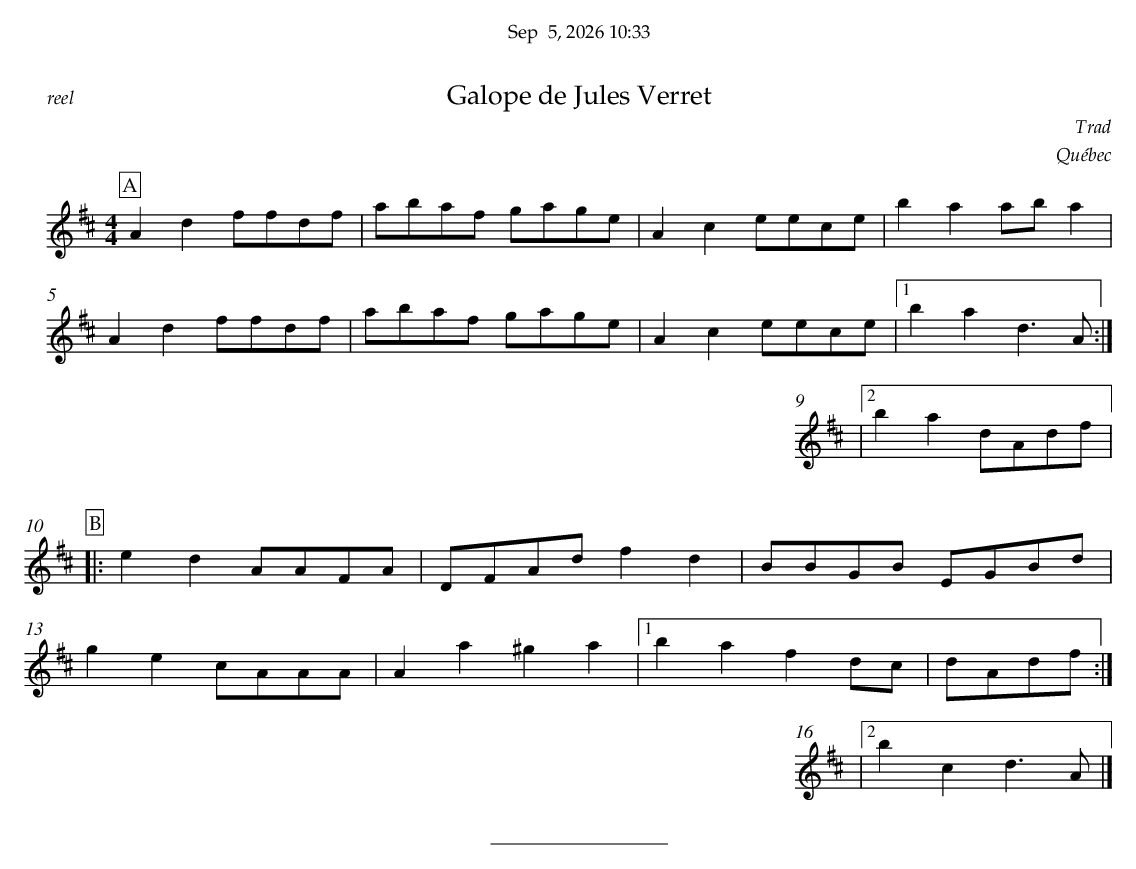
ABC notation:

X:1
T:Galope de Jules Verret
C:Trad
O:Québec
M:4/4
L:1/8
K:Dmaj
P:A
A2d2 ffdf | abaf gage | A2c2 eece | b2a2 aba2 |
A2d2 ffdf | abaf gage | A2c2 eece |1 b2a2 d3A :|
|2 b2a2 dAdf |
%%vskip 0.5cm
P:B
|:e2d2 AAFA | DFAd f2d2 | BBGB EGBd |
g2e2 cAAA | A2a2 ^g2a2 |1 b2a2 f2dc | dAdf :|
|2 b2c2 d3A |]
